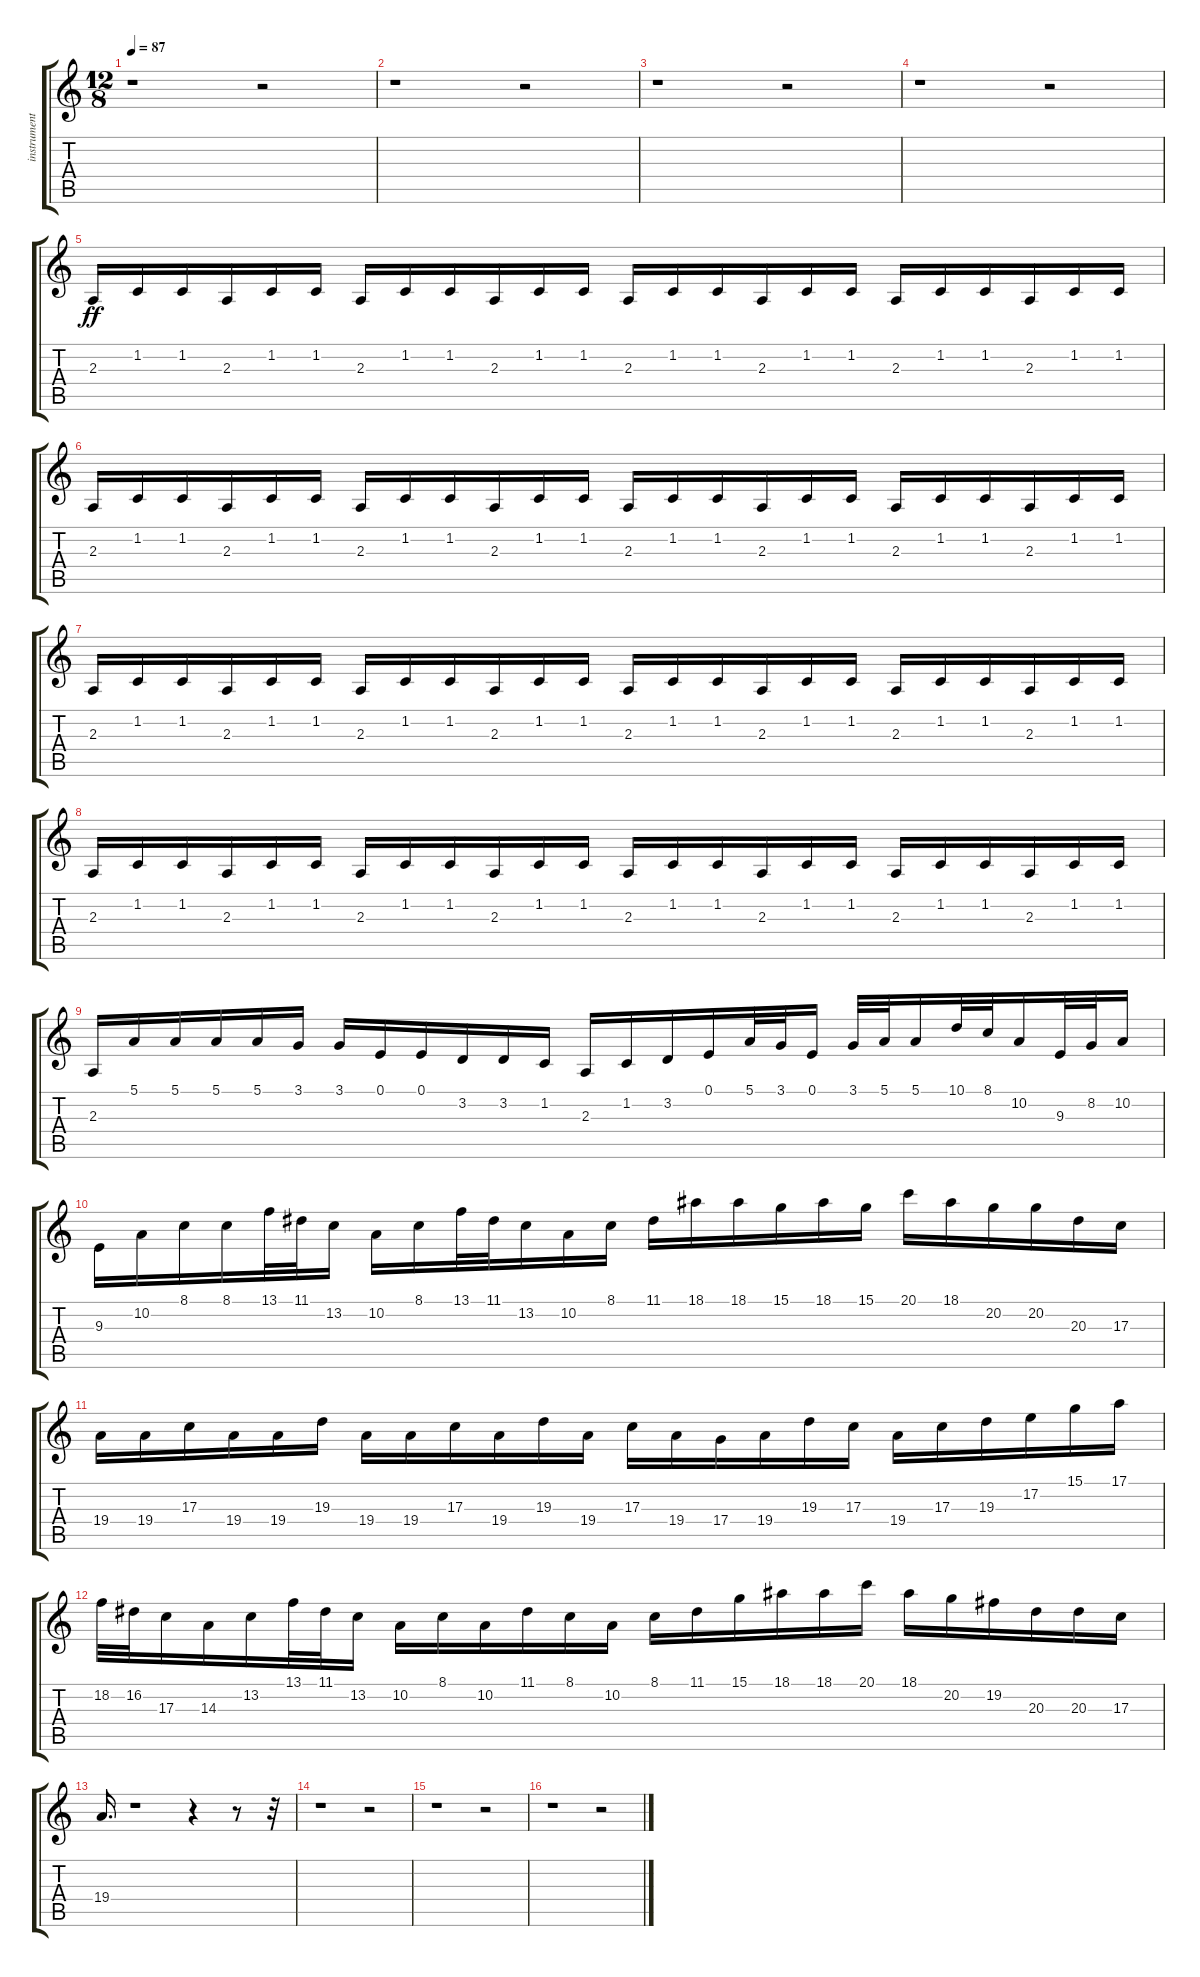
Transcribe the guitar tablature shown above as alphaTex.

\track ("instrument trad." "instrument") {instrument shamisen}
\staff {score tabs}
\tuning (E4 B3 G3 D3 A2 E2) {hide}
\ts (12 8)
\tempo 87
\clef g2
\ks c
r.1{dy ff} r.2 |
r.1 r.2 |
r.1 r.2 |
r.1 r.2 |
2.3.16 1.2.16 1.2.16 2.3.16 1.2.16 1.2.16 2.3.16 1.2.16 1.2.16 2.3.16 1.2.16 1.2.16 2.3.16 1.2.16 1.2.16 2.3.16 1.2.16 1.2.16 2.3.16 1.2.16 1.2.16 2.3.16 1.2.16 1.2.16 |
2.3.16 1.2.16 1.2.16 2.3.16 1.2.16 1.2.16 2.3.16 1.2.16 1.2.16 2.3.16 1.2.16 1.2.16 2.3.16 1.2.16 1.2.16 2.3.16 1.2.16 1.2.16 2.3.16 1.2.16 1.2.16 2.3.16 1.2.16 1.2.16 |
2.3.16 1.2.16 1.2.16 2.3.16 1.2.16 1.2.16 2.3.16 1.2.16 1.2.16 2.3.16 1.2.16 1.2.16 2.3.16 1.2.16 1.2.16 2.3.16 1.2.16 1.2.16 2.3.16 1.2.16 1.2.16 2.3.16 1.2.16 1.2.16 |
2.3.16 1.2.16 1.2.16 2.3.16 1.2.16 1.2.16 2.3.16 1.2.16 1.2.16 2.3.16 1.2.16 1.2.16 2.3.16 1.2.16 1.2.16 2.3.16 1.2.16 1.2.16 2.3.16 1.2.16 1.2.16 2.3.16 1.2.16 1.2.16 |
2.3.16 5.1.16 5.1.16 5.1.16 5.1.16 3.1.16 3.1.16 0.1.16 0.1.16 3.2.16 3.2.16 1.2.16 2.3.16 1.2.16 3.2.16 0.1.16 5.1.32 3.1.32 0.1.16 3.1.32 5.1.32 5.1.16 10.1.32 8.1.32 10.2.16 9.3.32 8.2.32 10.2.16 |
9.3.16 10.2.16 8.1.16 8.1.16 13.1.32 11.1.32 13.2.16 10.2.16 8.1.16 13.1.32 11.1.32 13.2.16 10.2.16 8.1.16 11.1.16 18.1.16 18.1.16 15.1.16 18.1.16 15.1.16 20.1.16 18.1.16 20.2.16 20.2.16 20.3.16 17.3.16 |
19.4.16 19.4.16 17.3.16 19.4.16 19.4.16 19.3.16 19.4.16 19.4.16 17.3.16 19.4.16 19.3.16 19.4.16 17.3.16 19.4.16 17.4.16 19.4.16 19.3.16 17.3.16 19.4.16 17.3.16 19.3.16 17.2.16 15.1.16 17.1.16 |
18.2.32 16.2.32 17.3.16 14.3.16 13.2.16 13.1.32 11.1.32 13.2.16 10.2.16 8.1.16 10.2.16 11.1.16 8.1.16 10.2.16 8.1.16 11.1.16 15.1.16 18.1.16 18.1.16 20.1.16 18.1.16 20.2.16 19.2.16 20.3.16 20.3.16 17.3.16 |
19.4.16{d} r.1 r.4 r.8 r.32 |
r.1 r.2 |
r.1 r.2 |
r.1 r.2
